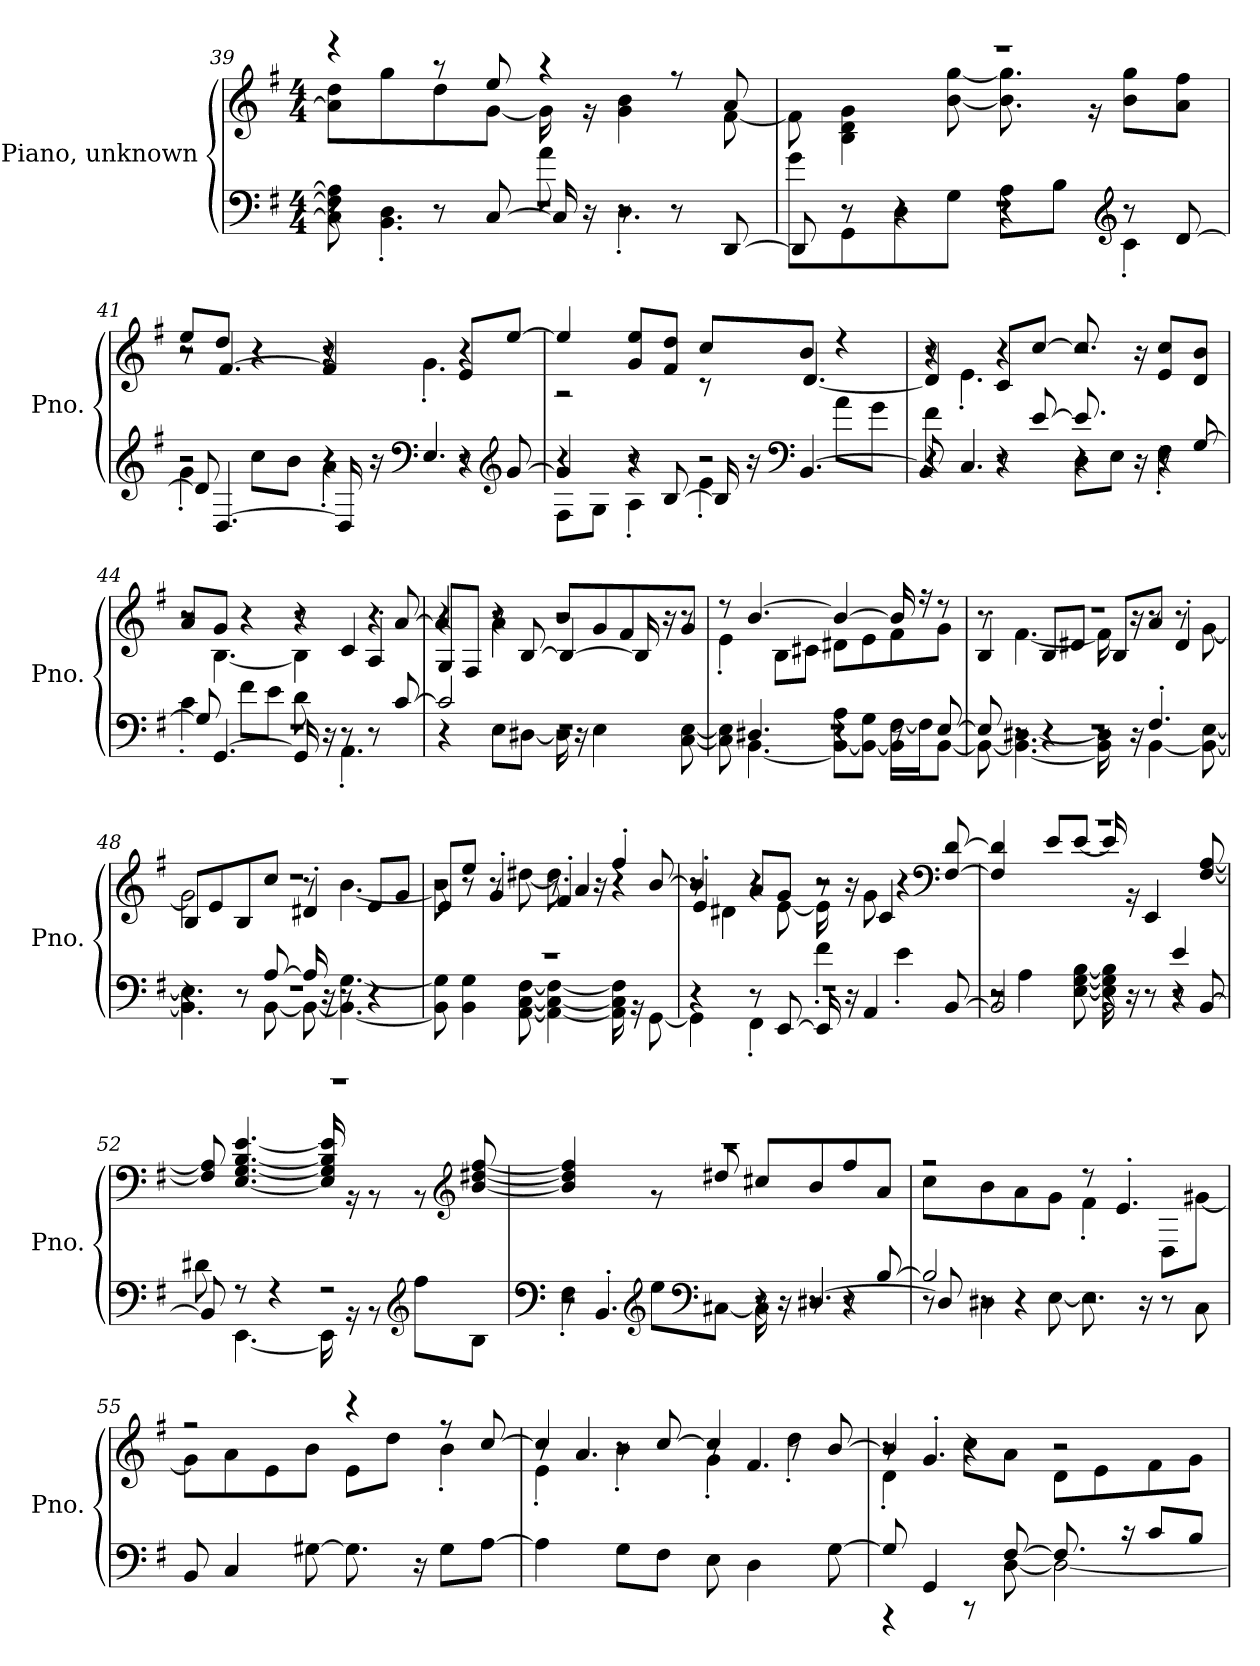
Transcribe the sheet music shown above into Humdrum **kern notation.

**kern	**kern
*part1	*part1
*staff2	*staff1
*I"Piano, unknown	*
*I'Pno.	*
*clefF4	*clefG2
*k[f#]	*k[f#]
*M4/4	*M4/4
=39	=39
*^	*^
*	*^	*	*
1r	8C\] 8F#\] 8A\]	4r	4r	8a\] 8dd\L
.	4.BB\' 4.D\'	.	.	8gg\
.	.	8r	8r	8dd\
.	.	[8C/	8ee/	[8g\J
.	8a\	16C/]	4r	16g\]
.	.	16r	.	16r
.	4.D'\	8r	.	4g\ 4b\
.	.	8r	8r	.
.	.	[8DD/	8a/	[8f#\
=40	=40	=40	=40	=40
1r	8g\L	8DD/]	1r	8f#\]
.	8GG\	8r	.	4B\ 4d\ 4g\
.	8D\	4r	.	.
.	8G\J	.	.	[8b\ [8gg\
.	8A\L	4r	.	8.b\] 8.gg\]
.	8B\J	.	.	.
.	.	.	.	16r
*clefG2	*	*	*	*
.	4c'\	8r	.	8b\ 8gg\L
.	.	[8d/	.	8a\ 8ff#\J
!!LO:LB:g=z
=41	=41	=41	=41	=41
*	*	*	*	*^
2r	4g'\	8d/]	8ee/L	2r	8r
.	.	[4.D/	8dd/J	.	[4.f#/
.	8cc\L	.	4r	.	.
.	8b\J	.	.	.	.
4r	4a'\	16D/]	4r	8r	4f#/]
.	.	16r	.	.	.
*clefF4	*	*	*	*	*
.	.	4.E/	.	4.g'\	.
8r	4r	.	8e/L	.	4r
*clefG2	*	*	*	*	*
[8g/	.	.	[8ee/J	.	.
*	*	*	*	*v	*v
=42	=42	=42	=42	=42
4g/]	8F#\L	4r	4ee/]	2r
.	8G\J	.	.	.
4r	4A'\	8r	8g/ 8ee/L	.
.	.	[8B/	8f#/ 8dd/J	.
2r	4e'\	16B/]	8cc/L	8r
.	.	16r	.	.
*clefF4	*	*	*	*
.	.	[4.BB/	8b/J	[4.d/
.	8a\L	.	4r	.
.	8g\J	.	.	.
=43	=43	=43	=43	=43
*	*	*	*	*^
4r	4f#'\	8BB/]	4r	8r	4d/]
.	.	4.C/	.	4.e'\	.
8r	4r	.	8c/L	.	4r
[8e/	.	.	[8cc/J	.	.
8.e/]	8D\L	4r	8.cc/]	2r	2r
.	8E\J	.	.	.	.
16r	.	.	16r	.	.
4r	4F#'\	8r	8e/ 8cc/L	.	.
.	.	[8G/	8d/ 8b/J	.	.
!!LO:LB:g=z	!!	!!
=44	=44	=44	=44	=44	=44
1r	4c'\	8G/]	8a/L	8r	2r
.	.	[4.GG/	8g/J	[4.B\	.
.	8f#\L	.	4r	.	.
.	8e\J	.	.	.	.
.	8d\	16GG/]	4r	4B\]	8r
.	.	16r	.	.	.
.	4.AA'\	8r	.	.	4c/
.	.	8r	4A'/	4r	.
.	.	[8c/	.	.	[8a/
=45	=45	=45	=45	=45	=45
1r	4r	2c/]	8G/L	4r	4a/]
.	.	.	8F#/J	.	.
.	8E\L	.	4r	4a\	8r
.	[8D#X\J	.	.	.	[8B/
.	16D#\]	2r	8b/L	2r	4B/_
.	16r	.	.	.	.
.	4E\	.	8g/	.	.
.	.	.	8f#/	.	16B/]
.	.	.	.	.	16r
.	[8C\ [8E\	.	8g/J	.	8r
*	*	*	*	*v	*v
=46	=46	=46	=46	=46
1r	8C\] 8E\]	8r	8r	4e'\
.	[4.BB\	4.D#X/	[4.b/	.
.	.	.	.	8B\L
.	.	.	.	8c#X\J
.	8BB\_ 8A\L	4r	4b/_	8d#X\L
.	8BB\_ 8G\J	.	.	8e\
.	16BB\] [16F#\LL	8r	16b/]	8f#\
.	16F#\J]	.	16r	.
.	[8BB\J	[8E/	8r	8g\J
!!LO:LB:g=z
=47	=47	=47	=47	=47
*	*	*	*	*^
1r	8BB\_	8E/]	1r	8r	4B'/
.	4.BB\_ [4.D#X\	8r	.	[4.f#\	.
.	.	4r	.	.	8B/L
.	.	.	.	.	8d#X/J
.	16BB\] 16D#\]	8r	.	16f#\]	8B/L
.	16r	.	.	16r	.
.	[4BB\	4.F#'/	.	8r	8a/J
.	.	.	.	8r	4d#'/
.	8BB\_ [8E\	.	.	[8g\	.
=48	=48	=48	=48	=48	=48
1r	4.BB\] 4.E\]	4r	1r	2g\]	8B/L
.	.	.	.	.	8e/
.	.	8r	.	.	8B/
.	[8BB\	[8A/	.	.	8cc/J
.	8BB\_	16A/]	.	8r	4d#X'/
.	.	16r	.	.	.
.	4.BB\_ [4.G\	8r	.	[4.b\	.
.	.	4r	.	.	8e/L
.	.	.	.	.	8g/J
*	*v	*v	*	*	*
=49	=49	=49	=49	=49
1r	8BB\] 8G\]	2r	8b\]	8e/L
.	4BB\ 4G\	.	8r	8ee/J
.	.	.	8r	4g'/
.	[8AA\ [8C\ [8F#\	.	[8dd#X\	.
.	4AA\_ 4C\_ 4F#\_	8r	8.dd#\]	4f#'/
.	.	4a/	.	.
.	.	.	16r	.
.	16AA\] 16C\] 16F#\]	.	4r	4ff#'/
.	16r	.	.	.
.	[8GG\	[8b/	.	.
!!LO:PB:g=z	!!	!!
=50	=50	=50	=50	=50
*	*^	*	*	*
1r	4GG\]	4r	4b/]	8r	4e'/
.	.	.	.	4d#X\	.
.	4FF#'\	8r	4r	.	8a/L
.	.	[8EE/	.	[8e\	8g/J
.	4f#'\	16EE/]	2r	16e\]	8r
.	.	16r	.	16r	.
.	.	4AA/	.	8g\	4c/
.	4e'\	.	.	4r	.
*	*	*	*clefF4	*	*
.	.	[8BB/	.	.	[8F#/ [8d#/
*	*	*	*	*v	*v
=51	=51	=51	=51	=51
2r	8r	2BB/]	1r	4F#/] 4d#/]
.	4A\	.	.	.
.	.	.	.	8e/L
.	[8E\ [8G\ [8B\	.	.	[8e/J
4r	16E\] 16G\] 16B\]	4r	.	16e/]
.	16r	.	.	16r
.	8r	.	.	4EE/
8r	4r	4e/	.	.
[8BB/	.	.	.	[8F#/ [8A/
*	*v	*v	*	*
=52	=52	=52	=52
8BB/]	8d#X\	1r	8F#/] 8A/]
8r	[4.EE\	.	[4.E/ [4.G/ [4.B/ [4.e/
4r	.	.	.
2r	16EE\]	.	16E/] 16G/] 16B/] 16e/]
.	16r	.	16r
.	8r	.	8r
*clefG2	*	*	*
.	8ff#\L	.	8r
*	*	*clefG2	*
.	8B\J	.	[8b/ [8dd#X/ [8ff#/
*v	*v	*	*
!!LO:LB:g=z	!!
=53	=53	=53
*clefF4	*	*
*^	*	*
*	*^	*	*
2r	4F#'\	8r	1r	4b/] 4dd#/] 4ff#/]
.	.	4.BB'/	.	.
*clefG2	*	*	*	*
.	8ee\L	.	.	8r
*clefF4	*	*	*	*
.	[8C#X\J	.	.	8dd#X/
4r	16C#\]	8r	.	8cc#X/L
.	16r	.	.	.
.	8r	[4.D#X/	.	8b/
8r	4r	.	.	8ff#/
[8B/	.	.	.	8a/J
=54	=54	=54	=54	=54
2B/]	8r	8D#/]	2r	8cc\L
.	4D#X\	8r	.	8b\
.	.	4r	.	8a\
.	[8E\	.	.	8g\J
2r	8.E\]	2r	8r	4f#'\
.	.	.	4.e'/	.
.	16r	.	.	.
.	8r	.	.	8D\L
.	8C\	.	.	[8g#X\J
*v	*v	*v	*	*
=55	=55	=55
8BB/	2r	8g#\L]
4C/	.	8a\
.	.	8e\
[8G#X\	.	8b\J
8.G#\]	4r	8e\L
.	.	8dd\J
16r	.	.
8G#\L	8r	4b'\
[8A\J	[8cc/	.
!!LO:LB:g=z
=56	=56	=56
*	*	*^
4A\]	4cc/]	4e'\	8r
.	.	.	4.a/
8G\L	8r	4b'\	.
8F#\J	[8cc/	.	.
8E\	4cc/]	4g'\	8r
4D\	.	.	4.f#/
.	8r	4dd'\	.
[8G\	[8b/	.	.
=57	=57	=57	=57
*^	*	*	*
8G/]	4r	4b/]	4d'\	8r
4GG/	.	.	.	4.g'/
.	8r	4r	8cc\L	.
[8F#/	[8D\	.	8a\J	.
8.F#/]	2D\_	2r	8d\L	2r
.	.	.	8e\	.
16r	.	.	.	.
8c/L	.	.	8f#\	.
8B/J	.	.	8g\J	.
*v	*v	*	*	*
*	*v	*v	*v
=	=
*-	*-
